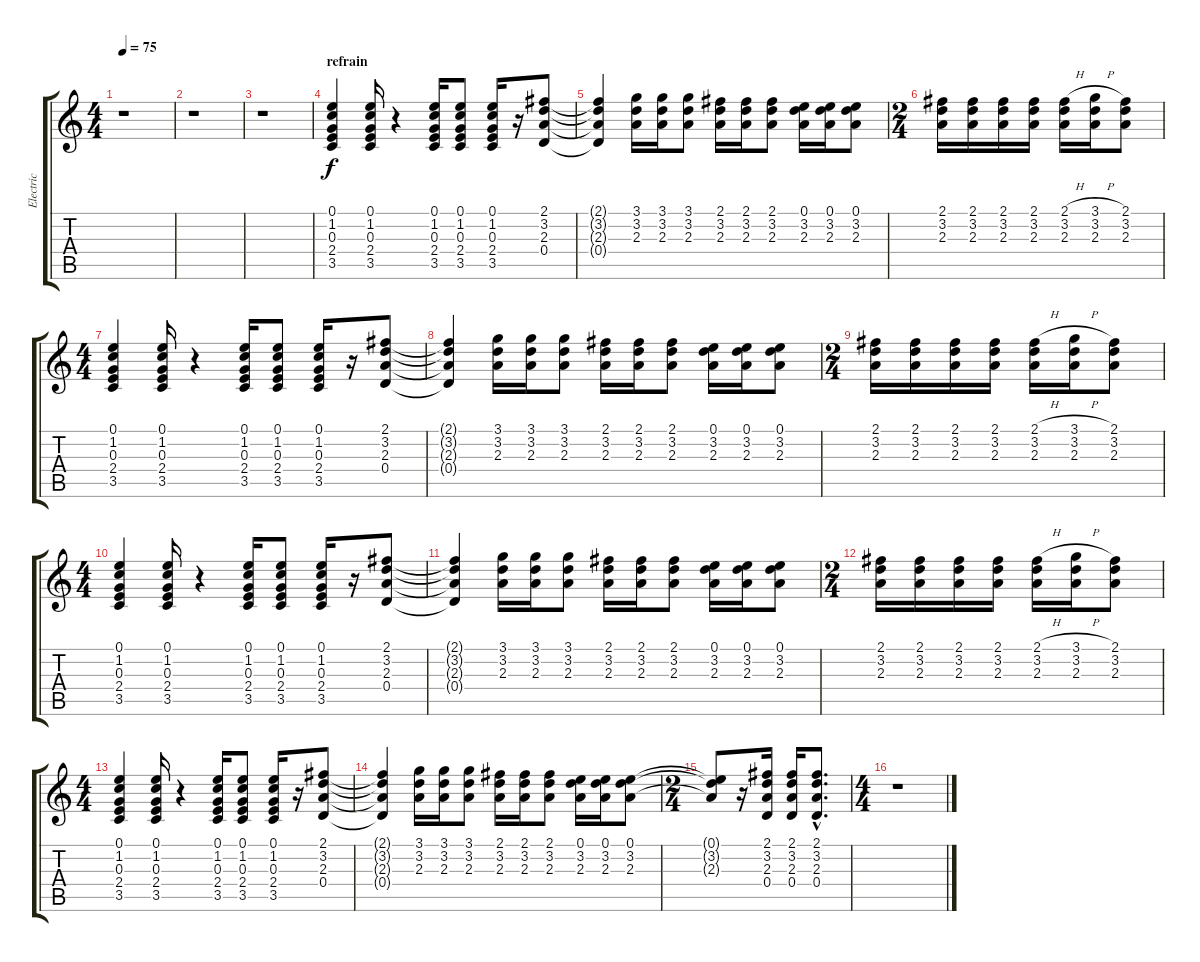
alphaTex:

\track ("Electric" "Electric") {instrument electricguitarjazz}
\staff {score tabs}
\tuning (E4 B3 G3 D3 A2 E2) {hide}
\ts (4 4)
\tempo 75
\clef g2
\ks aminor
r.1{dy f} |
r.1 |
r.1 |
\section ("" "refrain")
(0.1 1.2 0.3 2.4 3.5).4 (0.1 1.2 0.3 2.4 3.5).16 r.4 (0.1 1.2 0.3 2.4 3.5).16 (0.1 1.2 0.3 2.4 3.5).8 (0.1 1.2 0.3 2.4 3.5).16 r.16 (2.1 3.2 2.3 0.4).8 |
(2.1{t} 3.2{t} 2.3{t} 0.4{t}).4 (3.1 3.2 2.3).16 (3.1 3.2 2.3).16 (3.1 3.2 2.3).8 (2.1 3.2 2.3).16 (2.1 3.2 2.3).16 (2.1 3.2 2.3).8 (0.1 3.2 2.3).16 (0.1 3.2 2.3).16 (0.1 3.2 2.3).8 |
\ts (2 4)
(2.1 3.2 2.3).16 (2.1 3.2 2.3).16 (2.1 3.2 2.3).16 (2.1 3.2 2.3).16 (2.1{h} 3.2 2.3).16 (3.1{h} 3.2 2.3).16 (2.1 3.2 2.3).8 |
\ts (4 4)
(0.1 1.2 0.3 2.4 3.5).4 (0.1 1.2 0.3 2.4 3.5).16 r.4 (0.1 1.2 0.3 2.4 3.5).16 (0.1 1.2 0.3 2.4 3.5).8 (0.1 1.2 0.3 2.4 3.5).16 r.16 (2.1 3.2 2.3 0.4).8 |
(2.1{t} 3.2{t} 2.3{t} 0.4{t}).4 (3.1 3.2 2.3).16 (3.1 3.2 2.3).16 (3.1 3.2 2.3).8 (2.1 3.2 2.3).16 (2.1 3.2 2.3).16 (2.1 3.2 2.3).8 (0.1 3.2 2.3).16 (0.1 3.2 2.3).16 (0.1 3.2 2.3).8 |
\ts (2 4)
(2.1 3.2 2.3).16 (2.1 3.2 2.3).16 (2.1 3.2 2.3).16 (2.1 3.2 2.3).16 (2.1{h} 3.2 2.3).16 (3.1{h} 3.2 2.3).16 (2.1 3.2 2.3).8 |
\ts (4 4)
(0.1 1.2 0.3 2.4 3.5).4 (0.1 1.2 0.3 2.4 3.5).16 r.4 (0.1 1.2 0.3 2.4 3.5).16 (0.1 1.2 0.3 2.4 3.5).8 (0.1 1.2 0.3 2.4 3.5).16 r.16 (2.1 3.2 2.3 0.4).8 |
(2.1{t} 3.2{t} 2.3{t} 0.4{t}).4 (3.1 3.2 2.3).16 (3.1 3.2 2.3).16 (3.1 3.2 2.3).8 (2.1 3.2 2.3).16 (2.1 3.2 2.3).16 (2.1 3.2 2.3).8 (0.1 3.2 2.3).16 (0.1 3.2 2.3).16 (0.1 3.2 2.3).8 |
\ts (2 4)
(2.1 3.2 2.3).16 (2.1 3.2 2.3).16 (2.1 3.2 2.3).16 (2.1 3.2 2.3).16 (2.1{h} 3.2 2.3).16 (3.1{h} 3.2 2.3).16 (2.1 3.2 2.3).8 |
\ts (4 4)
(0.1 1.2 0.3 2.4 3.5).4 (0.1 1.2 0.3 2.4 3.5).16 r.4 (0.1 1.2 0.3 2.4 3.5).16 (0.1 1.2 0.3 2.4 3.5).8 (0.1 1.2 0.3 2.4 3.5).16 r.16 (2.1 3.2 2.3 0.4).8 |
(2.1{t} 3.2{t} 2.3{t} 0.4{t}).4 (3.1 3.2 2.3).16 (3.1 3.2 2.3).16 (3.1 3.2 2.3).8 (2.1 3.2 2.3).16 (2.1 3.2 2.3).16 (2.1 3.2 2.3).8 (0.1 3.2 2.3).16 (0.1 3.2 2.3).16 (0.1 3.2 2.3).8 |
\ts (2 4)
(0.1{t} 3.2{t} 2.3{t}).8 r.16 (2.1 3.2 2.3 0.4).16 (2.1 3.2 2.3 0.4).16 (2.1{hac} 3.2{hac} 2.3{hac} 0.4{hac}).8{d} |
\ts (4 4)
r.1
